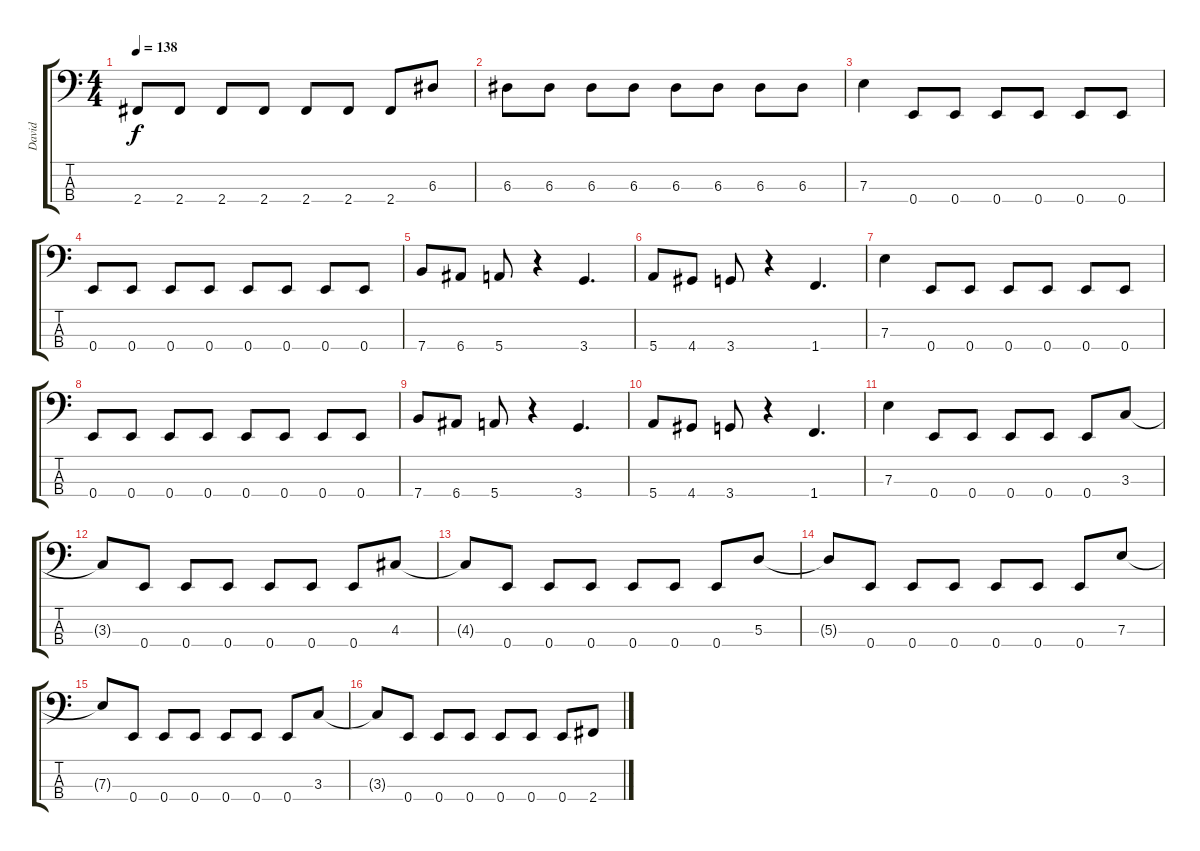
\track ("David" "David") {instrument electricbasspick}
\staff {score tabs}
\tuning (G2 D2 A1 E1) {hide}
\ts (4 4)
\tempo 138
\clef f4
\ks c
2.4.8{dy f} 2.4.8 2.4.8 2.4.8 2.4.8 2.4.8 2.4.8 6.3.8 |
6.3.8 6.3.8 6.3.8 6.3.8 6.3.8 6.3.8 6.3.8 6.3.8 |
7.3.4 0.4.8 0.4.8 0.4.8 0.4.8 0.4.8 0.4.8 |
0.4.8 0.4.8 0.4.8 0.4.8 0.4.8 0.4.8 0.4.8 0.4.8 |
7.4.8 6.4.8 5.4.8 r.4 3.4.4{d} |
5.4.8 4.4.8 3.4.8 r.4 1.4.4{d} |
7.3.4 0.4.8 0.4.8 0.4.8 0.4.8 0.4.8 0.4.8 |
0.4.8 0.4.8 0.4.8 0.4.8 0.4.8 0.4.8 0.4.8 0.4.8 |
7.4.8 6.4.8 5.4.8 r.4 3.4.4{d} |
5.4.8 4.4.8 3.4.8 r.4 1.4.4{d} |
7.3.4 0.4.8 0.4.8 0.4.8 0.4.8 0.4.8 3.3.8 |
3.3{t}.8 0.4.8 0.4.8 0.4.8 0.4.8 0.4.8 0.4.8 4.3.8 |
4.3{t}.8 0.4.8 0.4.8 0.4.8 0.4.8 0.4.8 0.4.8 5.3.8 |
5.3{t}.8 0.4.8 0.4.8 0.4.8 0.4.8 0.4.8 0.4.8 7.3.8 |
7.3{t}.8 0.4.8 0.4.8 0.4.8 0.4.8 0.4.8 0.4.8 3.3.8 |
3.3{t}.8 0.4.8 0.4.8 0.4.8 0.4.8 0.4.8 0.4.8 2.4.8
